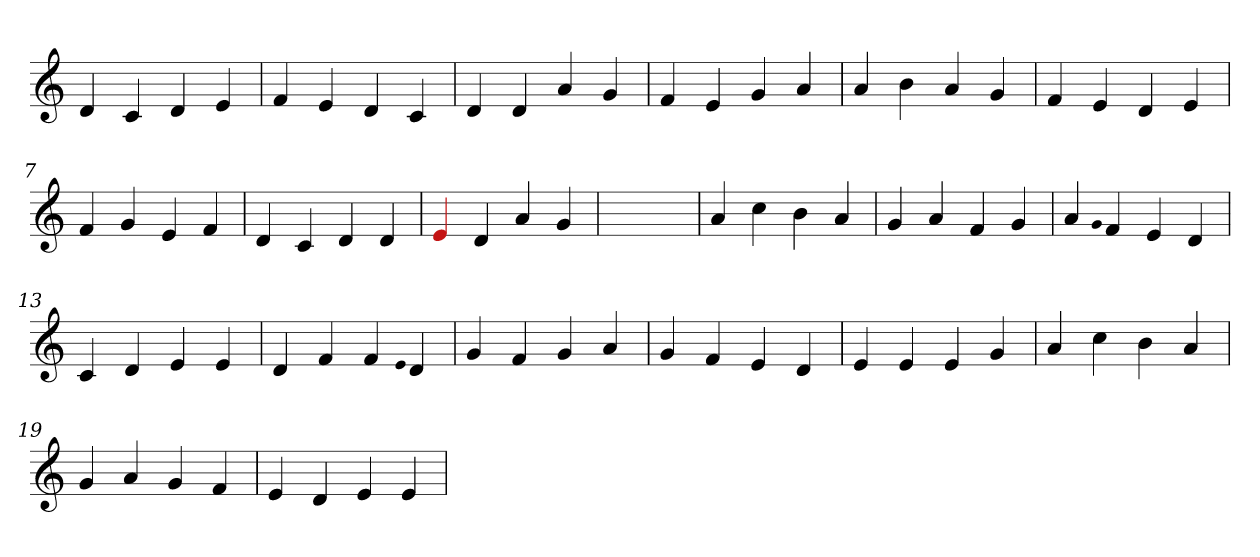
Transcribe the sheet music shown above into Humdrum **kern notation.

**kern
*part1
*staff1
*clefG2
=1
4d
4c
4d
4e
=2
4f
4e
4d
4c
=3
4d
4d
4a
4g
=4
4f
4e
4g
4a
=5
4a
4b
4a
4g
=6
4f
4e
4d
4e
=7
4f
4g
4e
4f
=8
4d
4c
4d
4d
=9
4Re
4d
4a
4g
=10
1ryy
=10
4a
4cc
4b
4a
=11
4g
4a
4f
4g
=12
4a
qqg
4f
4e
4d
=13
4c
4d
4e
4e
=14
4d
4f
4f
qqe
4d
=15
4g
4f
4g
4a
=16
4g
4f
4e
4d
=17
4e
4e
4e
4g
=18
4a
4cc
4b
4a
=19
4g
4a
4g
4f
=20
4e
4d
4e
4e
=
*-
